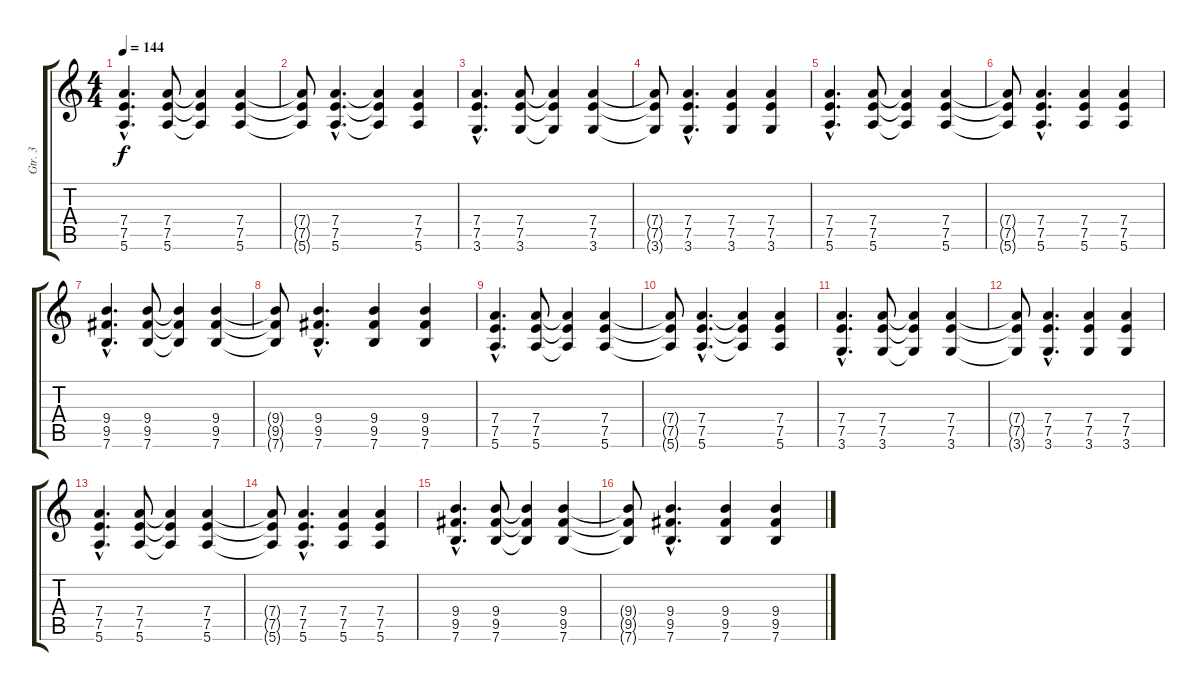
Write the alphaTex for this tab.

\track ("Gtr. 3" "Gtr. 3") {instrument distortionguitar}
\staff {score tabs}
\tuning (E4 B3 G3 D3 A2 E2) {hide}
\ts (4 4)
\tempo 144
\clef g2
\ks c
(7.4{hac} 7.5{hac} 5.6{hac}).4{d dy f} (7.4 7.5 5.6).8 (7.4{t} 7.5{t} 5.6{t}).4 (7.4 7.5 5.6).4 |
(7.4{t} 7.5{t} 5.6{t}).8 (7.4{hac} 7.5{hac} 5.6{hac}).4{d} (7.4{t} 7.5{t} 5.6{t}).4 (7.4 7.5 5.6).4 |
(7.4{hac} 7.5{hac} 3.6{hac}).4{d} (7.4 7.5 3.6).8 (7.4{t} 7.5{t} 3.6{t}).4 (7.4 7.5 3.6).4 |
(7.4{t} 7.5{t} 3.6{t}).8 (7.4{hac} 7.5{hac} 3.6{hac}).4{d} (7.4 7.5 3.6).4 (7.4 7.5 3.6).4 |
(7.4{hac} 7.5{hac} 5.6{hac}).4{d} (7.4 7.5 5.6).8 (7.4{t} 7.5{t} 5.6{t}).4 (7.4 7.5 5.6).4 |
(7.4{t} 7.5{t} 5.6{t}).8 (7.4{hac} 7.5{hac} 5.6{hac}).4{d} (7.4 7.5 5.6).4 (7.4 7.5 5.6).4 |
(9.4{hac} 9.5{hac} 7.6{hac}).4{d} (9.4 9.5 7.6).8 (9.4{t} 9.5{t} 7.6{t}).4 (9.4 9.5 7.6).4 |
(9.4{t} 9.5{t} 7.6{t}).8 (9.4{hac} 9.5{hac} 7.6{hac}).4{d} (9.4 9.5 7.6).4 (9.4 9.5 7.6).4 |
(7.4{hac} 7.5{hac} 5.6{hac}).4{d} (7.4 7.5 5.6).8 (7.4{t} 7.5{t} 5.6{t}).4 (7.4 7.5 5.6).4 |
(7.4{t} 7.5{t} 5.6{t}).8 (7.4{hac} 7.5{hac} 5.6{hac}).4{d} (7.4{t} 7.5{t} 5.6{t}).4 (7.4 7.5 5.6).4 |
(7.4{hac} 7.5{hac} 3.6{hac}).4{d} (7.4 7.5 3.6).8 (7.4{t} 7.5{t} 3.6{t}).4 (7.4 7.5 3.6).4 |
(7.4{t} 7.5{t} 3.6{t}).8 (7.4{hac} 7.5{hac} 3.6{hac}).4{d} (7.4 7.5 3.6).4 (7.4 7.5 3.6).4 |
(7.4{hac} 7.5{hac} 5.6{hac}).4{d} (7.4 7.5 5.6).8 (7.4{t} 7.5{t} 5.6{t}).4 (7.4 7.5 5.6).4 |
(7.4{t} 7.5{t} 5.6{t}).8 (7.4{hac} 7.5{hac} 5.6{hac}).4{d} (7.4 7.5 5.6).4 (7.4 7.5 5.6).4 |
(9.4{hac} 9.5{hac} 7.6{hac}).4{d} (9.4 9.5 7.6).8 (9.4{t} 9.5{t} 7.6{t}).4 (9.4 9.5 7.6).4 |
(9.4{t} 9.5{t} 7.6{t}).8 (9.4{hac} 9.5{hac} 7.6{hac}).4{d} (9.4 9.5 7.6).4 (9.4 9.5 7.6).4
